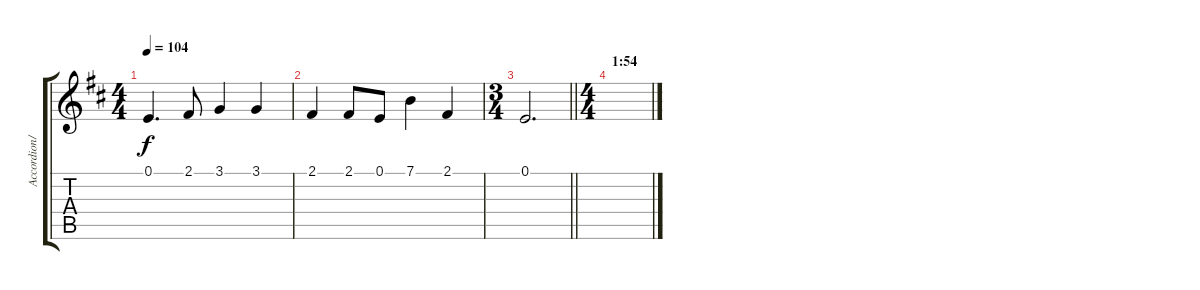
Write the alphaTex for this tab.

\track ("Accordion/Bagpipe" "Accordion/") {instrument accordion}
\staff {score tabs}
\tuning (E4 B3 G3 D3 A2 E2) {hide}
\ts (4 4)
\tempo 104
\clef g2
\ks d
0.1.4{d dy f} 2.1.8 3.1.4 3.1.4 |
2.1.4 2.1.8 0.1.8 7.1.4 2.1.4 |
\ts (3 4)
\barLineRight lightlight
0.1.2{d} |
\ts (4 4)
\section ("" "1:54")
